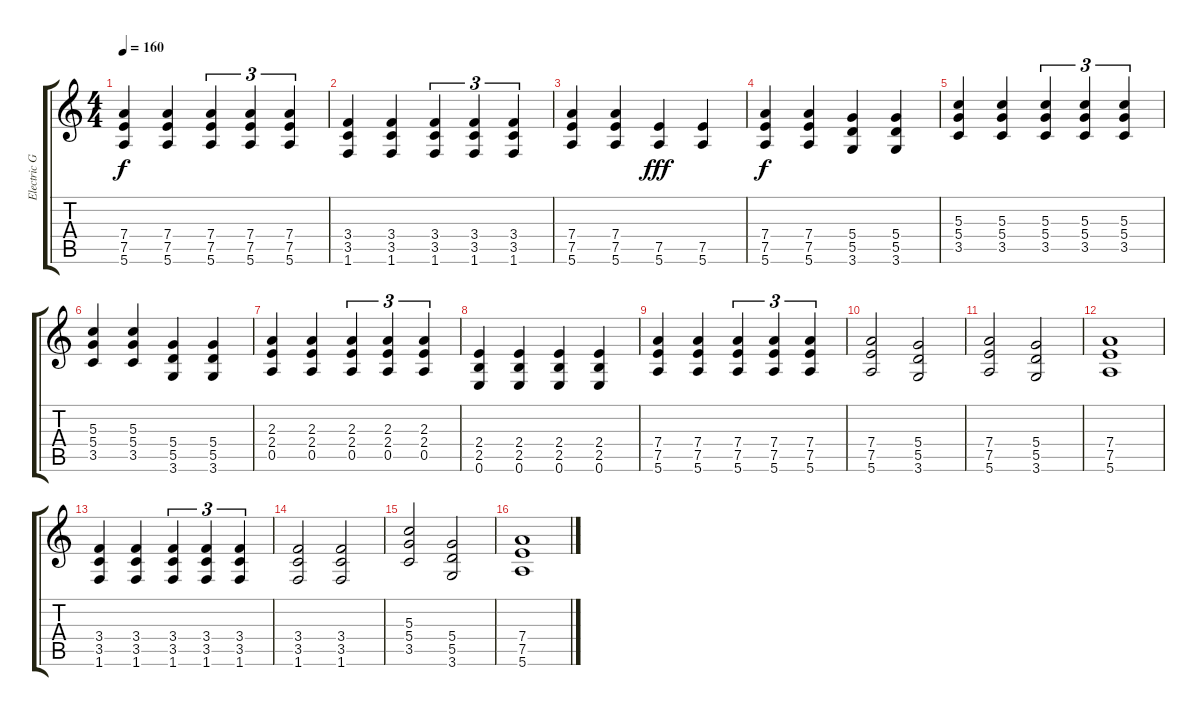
\track ("Electric Guitar (Rhythm)" "Electric G") {instrument distortionguitar}
\staff {score tabs}
\tuning (E4 B3 G3 D3 A2 E2) {hide}
\ts (4 4)
\tempo 160
\clef g2
\ks c
(7.4 7.5 5.6).4{dy f} (7.4 7.5 5.6).4 (7.4 7.5 5.6).4{tu (3 2)} (7.4 7.5 5.6).4{tu (3 2)} (7.4 7.5 5.6).4{tu (3 2)} |
(3.4 3.5 1.6).4 (3.4 3.5 1.6).4 (3.4 3.5 1.6).4{tu (3 2)} (3.4 3.5 1.6).4{tu (3 2)} (3.4 3.5 1.6).4{tu (3 2)} |
(7.4 7.5 5.6).4 (7.4 7.5 5.6).4 (7.5 5.6).4{dy fff} (7.5 5.6).4 |
(7.4 7.5 5.6).4{dy f} (7.4 7.5 5.6).4 (5.4 5.5 3.6).4 (5.4 5.5 3.6).4 |
(5.3 5.4 3.5).4 (5.3 5.4 3.5).4 (5.3 5.4 3.5).4{tu (3 2)} (5.3 5.4 3.5).4{tu (3 2)} (5.3 5.4 3.5).4{tu (3 2)} |
(5.3 5.4 3.5).4 (5.3 5.4 3.5).4 (5.4 5.5 3.6).4 (5.4 5.5 3.6).4 |
(2.3 2.4 0.5).4 (2.3 2.4 0.5).4 (2.3 2.4 0.5).4{tu (3 2)} (2.3 2.4 0.5).4{tu (3 2)} (2.3 2.4 0.5).4{tu (3 2)} |
(2.4 2.5 0.6).4 (2.4 2.5 0.6).4 (2.4 2.5 0.6).4 (2.4 2.5 0.6).4 |
(7.4 7.5 5.6).4 (7.4 7.5 5.6).4 (7.4 7.5 5.6).4{tu (3 2)} (7.4 7.5 5.6).4{tu (3 2)} (7.4 7.5 5.6).4{tu (3 2)} |
(7.4 7.5 5.6).2 (5.4 5.5 3.6).2 |
(7.4 7.5 5.6).2 (5.4 5.5 3.6).2 |
(7.4 7.5 5.6).1 |
(3.4 3.5 1.6).4 (3.4 3.5 1.6).4 (3.4 3.5 1.6).4{tu (3 2)} (3.4 3.5 1.6).4{tu (3 2)} (3.4 3.5 1.6).4{tu (3 2)} |
(3.4 3.5 1.6).2 (3.4 3.5 1.6).2 |
(5.3 5.4 3.5).2 (5.4 5.5 3.6).2 |
(7.4 7.5 5.6).1
